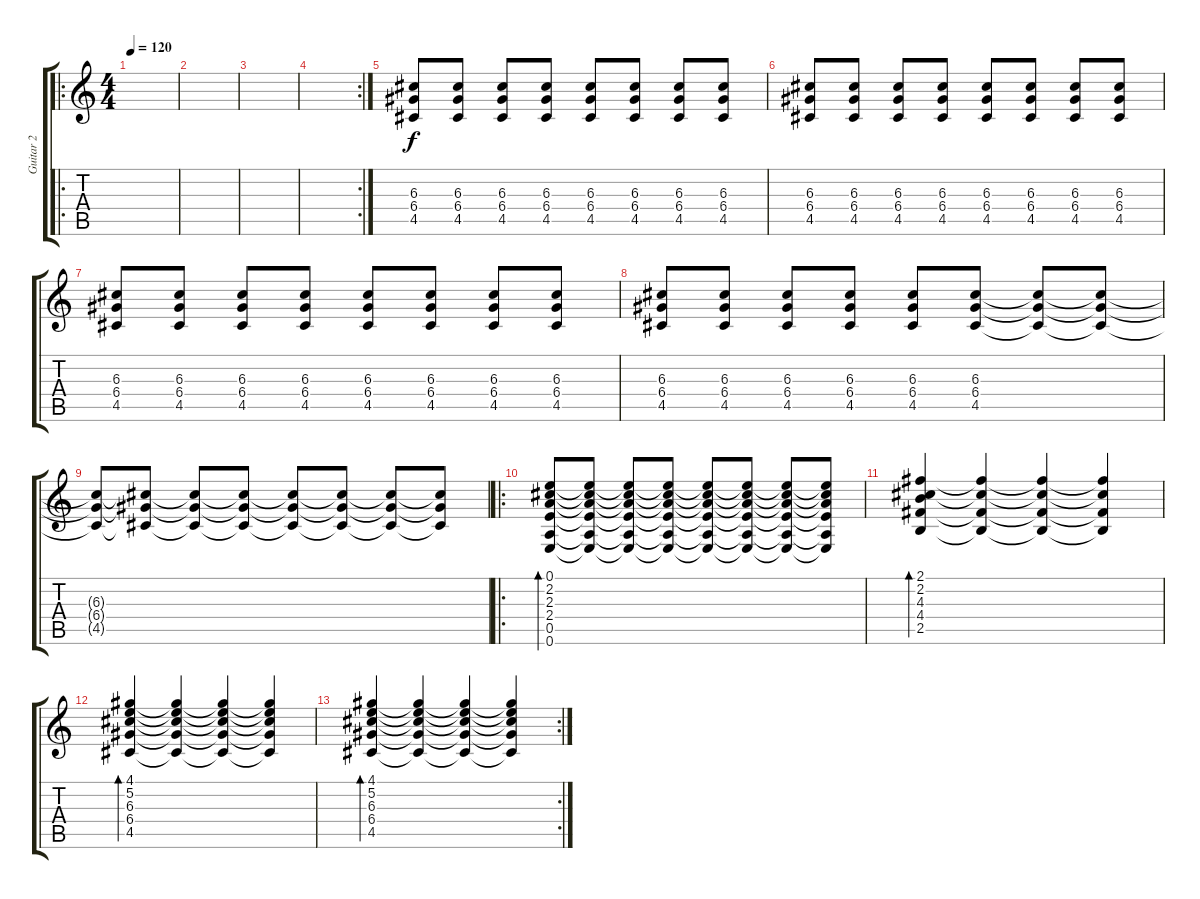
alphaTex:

\track ("Guitar 2" "Guitar 2") {instrument acousticguitarsteel}
\staff {score tabs}
\tuning (E4 B3 G3 D3 A2 E2) {hide}
\ro
\ts (4 4)
\tempo 120
\clef g2
\ks c
|
|
|
\rc 2
|
(6.3 6.4 4.5).8 (6.3 6.4 4.5).8 (6.3 6.4 4.5).8 (6.3 6.4 4.5).8 (6.3 6.4 4.5).8 (6.3 6.4 4.5).8 (6.3 6.4 4.5).8 (6.3 6.4 4.5).8 |
(6.3 6.4 4.5).8 (6.3 6.4 4.5).8 (6.3 6.4 4.5).8 (6.3 6.4 4.5).8 (6.3 6.4 4.5).8 (6.3 6.4 4.5).8 (6.3 6.4 4.5).8 (6.3 6.4 4.5).8 |
(6.3 6.4 4.5).8 (6.3 6.4 4.5).8 (6.3 6.4 4.5).8 (6.3 6.4 4.5).8 (6.3 6.4 4.5).8 (6.3 6.4 4.5).8 (6.3 6.4 4.5).8 (6.3 6.4 4.5).8 |
(6.3 6.4 4.5).8 (6.3 6.4 4.5).8 (6.3 6.4 4.5).8 (6.3 6.4 4.5).8 (6.3 6.4 4.5).8 (6.3 6.4 4.5).8 (6.3{t} 6.4{t} 4.5{t}).8 (6.3{t} 6.4{t} 4.5{t}).8 |
(6.3{t} 6.4{t} 4.5{t}).8 (6.3{t} 6.4{t} 4.5{t}).8 (6.3{t} 6.4{t} 4.5{t}).8 (6.3{t} 6.4{t} 4.5{t}).8 (6.3{t} 6.4{t} 4.5{t}).8 (6.3{t} 6.4{t} 4.5{t}).8 (6.3{t} 6.4{t} 4.5{t}).8 (6.3{t} 6.4{t} 4.5{t}).8 |
\ro
(0.1 2.2 2.3 2.4 0.5 0.6).8{bd 120} (0.1{t} 2.2{t} 2.3{t} 2.4{t} 0.5{t} 0.6{t}).8 (0.1{t} 2.2{t} 2.3{t} 2.4{t} 0.5{t} 0.6{t}).8 (0.1{t} 2.2{t} 2.3{t} 2.4{t} 0.5{t} 0.6{t}).8 (0.1{t} 2.2{t} 2.3{t} 2.4{t} 0.5{t} 0.6{t}).8 (0.1{t} 2.2{t} 2.3{t} 2.4{t} 0.5{t} 0.6{t}).8 (0.1{t} 2.2{t} 2.3{t} 2.4{t} 0.5{t} 0.6{t}).8 (0.1{t} 2.2{t} 2.3{t} 2.4{t} 0.5{t} 0.6{t}).8 |
(2.1 2.2 4.3 4.4 2.5).4{bd 120} (2.1{t} 2.2{t} 4.4{t} 2.5{t}).4 (2.1{t} 2.2{t} 4.4{t} 2.5{t}).4 (2.1{t} 2.2{t} 4.4{t} 2.5{t}).4 |
(4.1 5.2 6.3 6.4 4.5).4{bd 120} (4.1{t} 5.2{t} 6.3{t} 6.4{t} 4.5{t}).4 (4.1{t} 5.2{t} 6.3{t} 6.4{t} 4.5{t}).4 (4.1{t} 5.2{t} 6.3{t} 6.4{t} 4.5{t}).4 |
\rc 2
(4.1 5.2 6.3 6.4 4.5).4{bd 120} (4.1{t} 5.2{t} 6.3{t} 6.4{t} 4.5{t}).4 (4.1{t} 5.2{t} 6.3{t} 6.4{t} 4.5{t}).4 (4.1{t} 5.2{t} 6.3{t} 6.4{t} 4.5{t}).4
